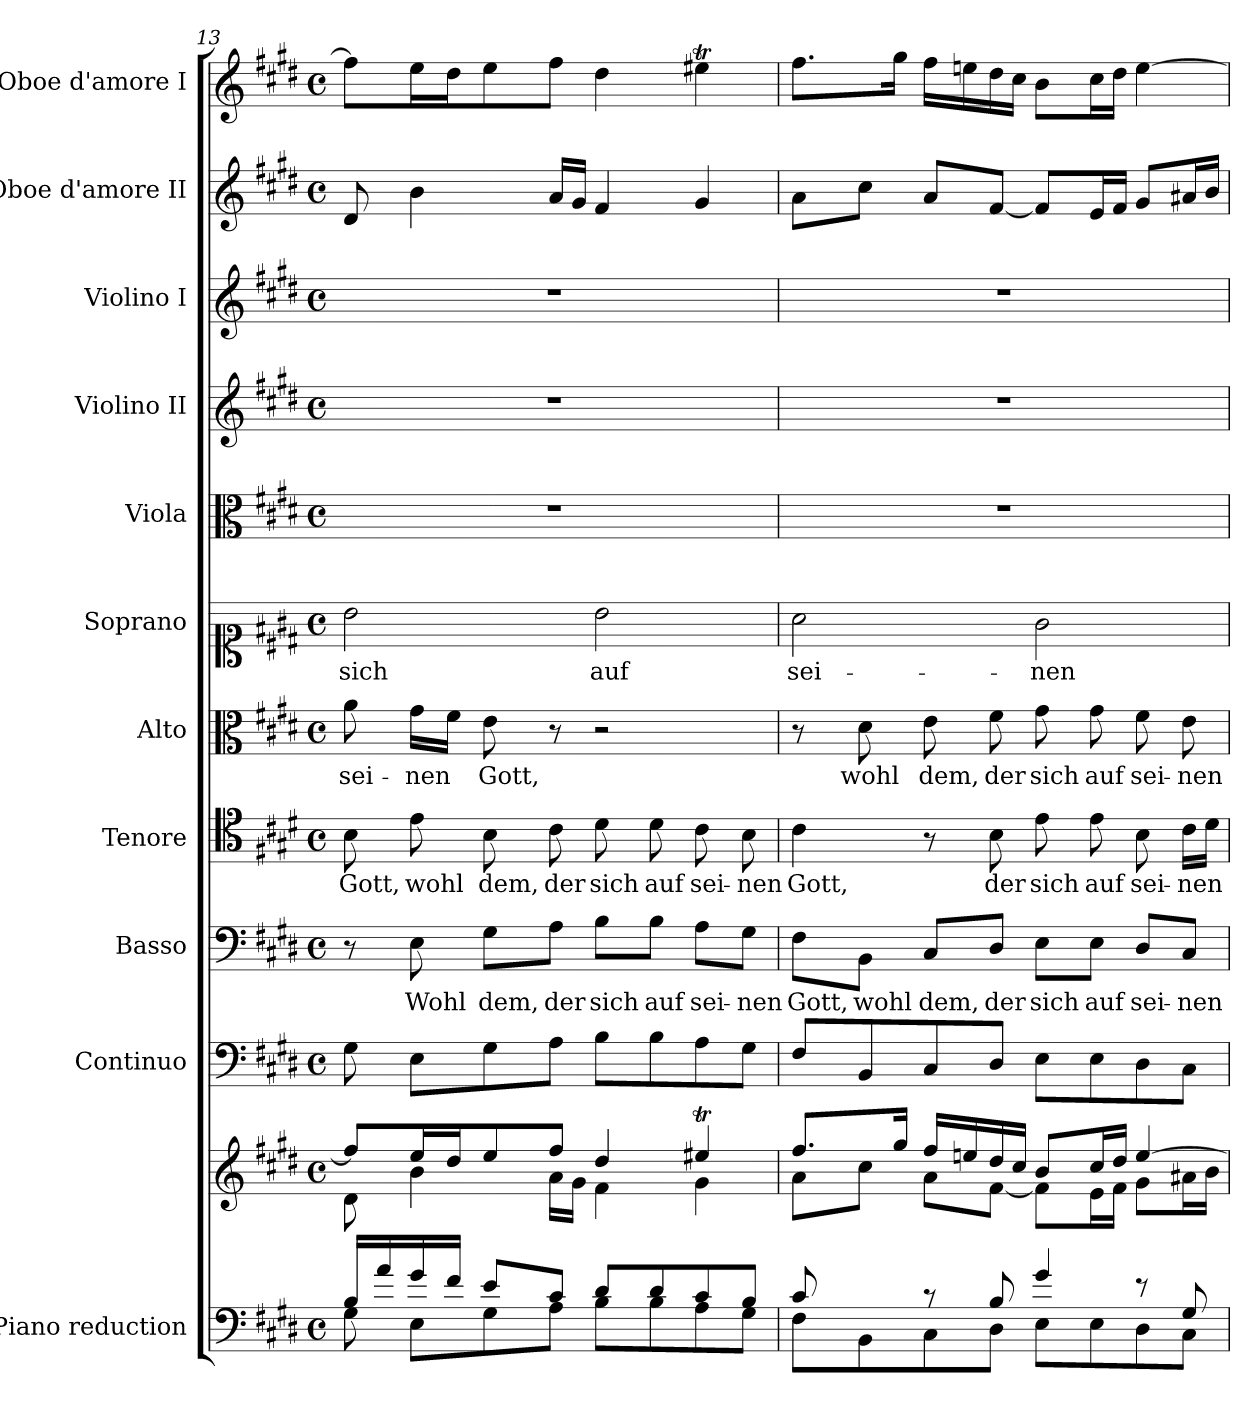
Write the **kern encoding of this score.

**kern	**kern	**kern	**kern	**text	**kern	**text	**kern	**text	**kern	**text	**kern	**kern	**kern	**kern	**kern
*part11	*part11	*part10	*part9	*part9	*part8	*part8	*part7	*part7	*part6	*part6	*part5	*part4	*part3	*part2	*part1
*staff12	*staff11	*staff10	*staff9	*staff9	*staff8	*staff8	*staff7	*staff7	*staff6	*staff6	*staff5	*staff4	*staff3	*staff2	*staff1
*I"Piano reduction	*	*I"Continuo	*I"Basso	*	*I"Tenore	*	*I"Alto	*	*I"Soprano	*	*I"Viola	*I"Violino II	*I"Violino I	*I"Oboe d'amore II	*I"Oboe d'amore I
*I'Pno	*	*	*	*	*	*	*	*	*	*	*I'Vla	*I'Vln	*I'Vln	*I'Ob	*I'Ob
*clefF4	*clefG2	*clefF4	*clefF4	*	*clefC4	*	*clefC3	*	*clefC1	*	*clefC3	*clefG2	*clefG2	*clefG2	*clefG2
*k[f#c#g#d#]	*k[f#c#g#d#]	*k[f#c#g#d#]	*k[f#c#g#d#]	*	*k[f#c#g#d#]	*	*k[f#c#g#d#]	*	*k[f#c#g#d#]	*	*k[f#c#g#d#]	*k[f#c#g#d#]	*k[f#c#g#d#]	*k[f#c#g#d#]	*k[f#c#g#d#]
*M4/4	*M4/4	*M4/4	*M4/4	*	*M4/4	*	*M4/4	*	*M4/4	*	*M4/4	*M4/4	*M4/4	*M4/4	*M4/4
*met(c)	*met(c)	*met(c)	*met(c)	*	*met(c)	*	*met(c)	*	*met(c)	*	*met(c)	*met(c)	*met(c)	*met(c)	*met(c)
=13	=13	=13	=13	=13	=13	=13	=13	=13	=13	=13	=13	=13	=13	=13	=13
*^	*^	*	*	*	*	*	*	*	*	*	*	*	*	*	*
!	!	!	!	!	!	!	!	!LO:LY:b	!	!LO:LY:b	!	!LO:LY:b	!	!	!	!	!
16B/LL	8G#\	8ff#/L]	8d#\	8G#\	8r	.	8B\	Gott,	8a\	sei-	2b\	sich	1r	1r	1r	8d#/	8ff#\L]
16a/	.	.	.	.	.	.	.	.	.	.	.	.	.	.	.	.	.
!	!	!	!	!	!	!LO:LY:b	!	!LO:LY:b	!	!LO:LY:b	!	!	!	!	!	!	!
16g#/	8E\L	16ee/L	4b\	8E\L	8E\	Wohl	8e\	wohl	16g#\LL	-nen	.	.	.	.	.	4b\	16ee\L
16f#/JJ	.	16dd#/J	.	.	.	.	.	.	16f#\JJ	.	.	.	.	.	.	.	16dd#\J
!	!	!	!	!	!	!LO:LY:b	!	!LO:LY:b	!	!LO:LY:b	!	!	!	!	!	!	!
8e/L	8G#\	8ee/	.	8G#\	8G#\L	dem,	8B\	dem,	8e\	Gott,	.	.	.	.	.	.	8ee\
!	!	!	!	!	!	!LO:LY:b	!	!LO:LY:b	!	!	!	!	!	!	!	!	!
8c#/J	8A\J	8ff#/J	16a\LL	8A\J	8A\J	der	8c#\	der	8r	.	.	.	.	.	.	16a/LL	8ff#\J
.	.	.	16g#\JJ	.	.	.	.	.	.	.	.	.	.	.	.	16g#/JJ	.
!	!	!	!	!	!	!LO:LY:b	!	!LO:LY:b	!	!	!	!LO:LY:b	!	!	!	!	!
8d#/L	8B\L	4dd#/	4f#\	8B\L	8B\L	sich	8d#\	sich	2r	.	2b\	auf	.	.	.	4f#/	4dd#\
!	!	!	!	!	!	!LO:LY:b	!	!LO:LY:b	!	!	!	!	!	!	!	!	!
8d#/	8B\	.	.	8B\	8B\J	auf	8d#\	auf	.	.	.	.	.	.	.	.	.
!	!	!	!	!	!	!LO:LY:b	!	!LO:LY:b	!	!	!	!	!	!	!	!	!
8c#/	8A\	4ee#Xt/	4g#\	8A\	8A\L	sei-	8c#\	sei-	.	.	.	.	.	.	.	4g#/	4ee#Xt\
!	!	!	!	!	!	!LO:LY:b	!	!LO:LY:b	!	!	!	!	!	!	!	!	!
8B/J	8G#\J	.	.	8G#\J	8G#\J	-nen	8B\	-nen	.	.	.	.	.	.	.	.	.
=14	=14	=14	=14	=14	=14	=14	=14	=14	=14	=14	=14	=14	=14	=14	=14	=14	=14
*	*	*	*^	*	*	*	*	*	*	*	*	*	*	*	*	*	*
!	!	!	!	!	!	!	!LO:LY:b	!	!LO:LY:b	!	!	!	!LO:LY:b	!	!	!	!	!
8c#/L	8F#\L	8.ff#/L	8a\L	8ryy	8F#/L	8F#\L	Gott,	4c#\	Gott,	8r	.	2a\	sei-	1r	1r	1r	8a\L	8.ff#\L
!	!	!	!	!	!	!	!LO:LY:b	!	!	!	!LO:LY:b	!	!	!	!	!	!	!
8ryy	8BB\	.	8cc#\J	8a\J	8BB/	8BB\J	wohl	.	.	8d#\	wohl	.	.	.	.	.	8cc#\J	.
.	.	16gg#/Jk	.	.	.	.	.	.	.	.	.	.	.	.	.	.	.	16gg#\Jk
!	!	!	!	!	!	!	!LO:LY:b	!	!	!	!LO:LY:b	!	!	!	!	!	!	!
8r	8C#\	16ff#/LL	8a\L	2.ryy	8C#/	8C#/L	dem,	8r	.	8e\	dem,	.	.	.	.	.	8a/L	16ff#\LL
.	.	16een/	.	.	.	.	.	.	.	.	.	.	.	.	.	.	.	16een\
!	!	!	!	!	!	!	!LO:LY:b	!	!LO:LY:b	!	!LO:LY:b	!	!	!	!	!	!	!
8B/	8D#\J	16dd#/	[8f#\J	.	8D#/J	8D#/J	der	8B\	der	8f#\	der	.	.	.	.	.	[8f#/J	16dd#\
.	.	16cc#/JJ	.	.	.	.	.	.	.	.	.	.	.	.	.	.	.	16cc#\JJ
!	!	!	!	!	!	!	!LO:LY:b	!	!LO:LY:b	!	!LO:LY:b	!	!LO:LY:b	!	!	!	!	!
4g#/	8E\L	8b/L	8f#\L]	.	8E\L	8E\L	sich	8e\	sich	8g#\	sich	2g#\	-nen	.	.	.	8f#/L]	8b\L
!	!	!	!	!	!	!	!LO:LY:b	!	!LO:LY:b	!	!LO:LY:b	!	!	!	!	!	!	!
.	8E\	16cc#/L	16e\L	.	8E\	8E\J	auf	8e\	auf	8g#\	auf	.	.	.	.	.	16e/L	16cc#\L
.	.	16dd#/JJ	16f#\JJ	.	.	.	.	.	.	.	.	.	.	.	.	.	16f#/JJ	16dd#\JJ
!	!	!	!	!	!	!	!LO:LY:b	!	!LO:LY:b	!	!LO:LY:b	!	!	!	!	!	!	!
8r	8D#\	[4ee/	8g#\L	.	8D#\	8D#/L	sei-	8B\	sei-	8f#\	sei-	.	.	.	.	.	8g#/L	[4ee\
!	!	!	!	!	!	!	!LO:LY:b	!	!LO:LY:b	!	!LO:LY:b	!	!	!	!	!	!	!
8G#/	8C#\J	.	16a#X\L	.	8C#\J	8C#/J	-nen	16c#\LL	-nen	8e\	-nen	.	.	.	.	.	16a#X/L	.
.	.	.	16b\JJ	.	.	.	.	16d#\JJ	.	.	.	.	.	.	.	.	16b/JJ	.
*v	*v	*	*	*	*	*	*	*	*	*	*	*	*	*	*	*	*	*
*	*v	*v	*v	*	*	*	*	*	*	*	*	*	*	*	*	*	*
=	=	=	=	=	=	=	=	=	=	=	=	=	=	=	=
*-	*-	*-	*-	*-	*-	*-	*-	*-	*-	*-	*-	*-	*-	*-	*-
